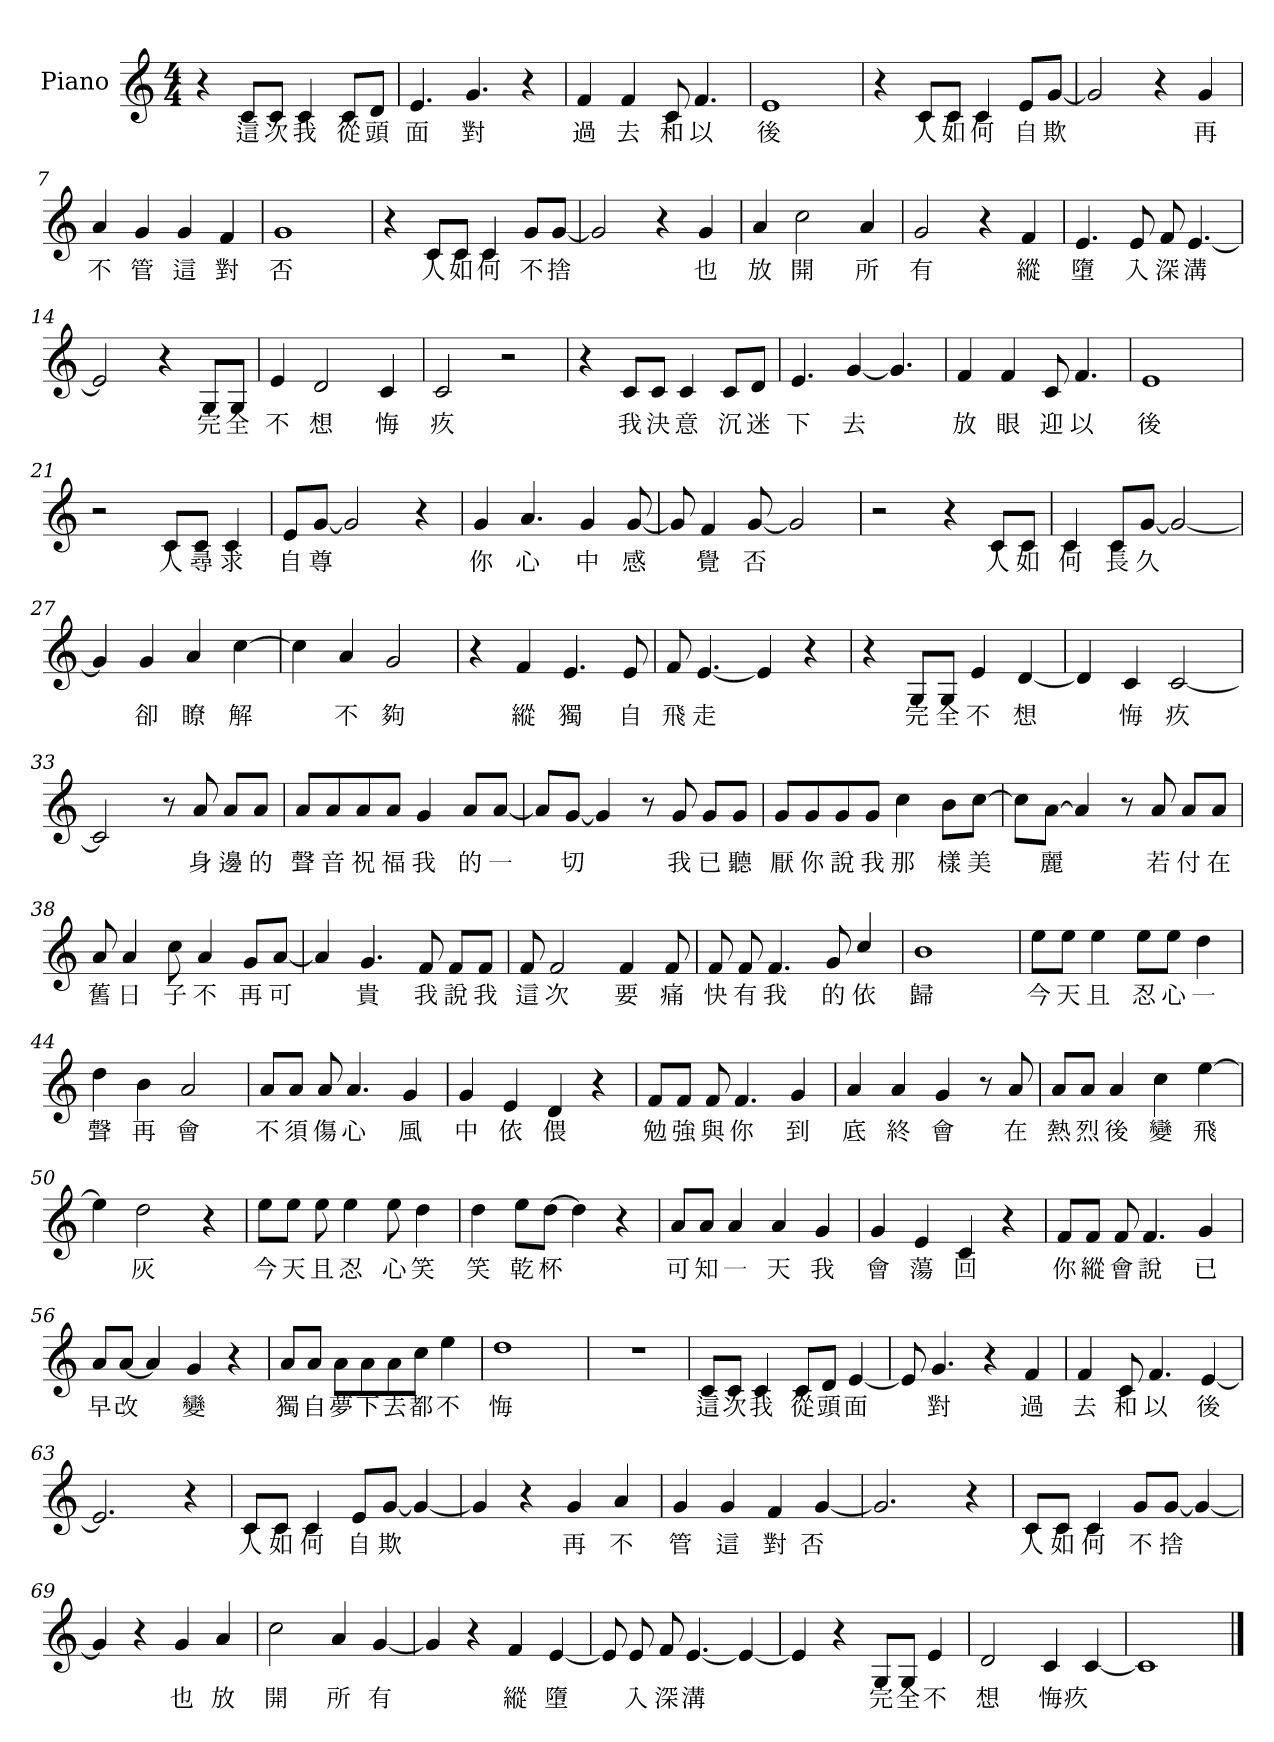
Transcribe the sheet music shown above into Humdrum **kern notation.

**kern	**text
*part1	*part1
*staff1	*staff1
*I"Piano	*
*I'Pno	*
*clefG2	*
*k[]	*
*M4/4	*
=1	=1
4r	.
8c/L	這
8c/J	次
4c/	我
8c/L	從
8d/J	頭
=2	=2
4.e/	面
4.g/	對
4r	.
=3	=3
4f/	過
4f/	去
8c/	和
4.f/	以
=4	=4
1e	後
=5	=5
4r	.
8c/L	人
8c/J	如
4c/	何
8e/L	自
[8g/J	欺
=6	=6
2g/]	.
4r	.
4g/	再
!!LO:LB:g=z
=7	=7
4a/	不
4g/	管
4g/	這
4f/	對
=8	=8
1g	否
=9	=9
4r	.
8c/L	人
8c/J	如
4c/	何
8g/L	不
[8g/J	捨
=10	=10
2g/]	.
4r	.
4g/	也
=11	=11
4a/	放
2cc\	開
4a/	所
=12	=12
2g/	有
4r	.
4f/	縱
=13	=13
4.e/	墮
8e/	入
8f/	深
[4.e/	溝
!!LO:LB:g=z
=14	=14
2e/]	.
4r	.
8G/L	完
8G/J	全
=15	=15
4e/	不
2d/	想
4c/	悔
=16	=16
2c/	疚
2r	.
=17	=17
4r	.
8c/L	我
8c/J	決
4c/	意
8c/L	沉
8d/J	迷
=18	=18
4.e/	下
[4g/	去
4.g/]	.
=19	=19
4f/	放
4f/	眼
8c/	迎
4.f/	以
=20	=20
1e	後
!!LO:LB:g=z
=21	=21
2r	.
8c/L	人
8c/J	尋
4c/	求
=22	=22
8e/L	自
[8g/J	尊
2g/]	.
4r	.
=23	=23
4g/	你
4.a/	心
4g/	中
[8g/	感
=24	=24
8g/]	.
4f/	覺
[8g/	否
2g/]	.
=25	=25
2r	.
4r	.
8c/L	人
8c/J	如
=26	=26
4c/	何
8c/L	長
[8g/J	久
2g/_	.
=27	=27
4g/]	.
4g/	卻
4a/	瞭
[4cc\	解
!!LO:LB:g=z
=28	=28
4cc\]	.
4a/	不
2g/	夠
=29	=29
4r	.
4f/	縱
4.e/	獨
8e/	自
=30	=30
8f/	飛
[4.e/	走
4e/]	.
4r	.
=31	=31
4r	.
8G/L	完
8G/J	全
4e/	不
[4d/	想
=32	=32
4d/]	.
4c/	悔
[2c/	疚
=33	=33
2c/]	.
8r	.
8a/	身
8a/L	邊
8a/J	的
!!LO:LB:g=z
=34	=34
8a/L	聲
8a/	音
8a/	祝
8a/J	福
4g/	我
8a/L	的
[8a/J	一
=35	=35
8a/L]	.
[8g/J	切
4g/]	.
8r	.
8g/	我
8g/L	已
8g/J	聽
=36	=36
8g/L	厭
8g/	你
8g/	說
8g/J	我
4cc\	那
8b\L	樣
[8cc\J	美
=37	=37
8cc\L]	.
[8a\J	麗
4a/]	.
8r	.
8a/	若
8a/L	付
8a/J	在
=38	=38
8a/	舊
4a/	日
8cc\	子
4a/	不
8g/L	再
[8a/J	可
!!LO:LB:g=z
=39	=39
4a/]	.
4.g/	貴
8f/	我
8f/L	說
8f/J	我
=40	=40
8f/	這
2f/	次
4f/	要
8f/	痛
=41	=41
8f/	快
8f/	有
4.f/	我
8g/	的
4cc/	依
=42	=42
1b	歸
=43	=43
8ee\L	今
8ee\J	天
4ee\	且
8ee\L	忍
8ee\J	心
4dd\	一
=44	=44
4dd\	聲
4b\	再
2a/	會
!!LO:LB:g=z
=45	=45
8a/L	不
8a/J	須
8a/	傷
4.a/	心
4g/	風
=46	=46
4g/	中
4e/	依
4d/	偎
4r	.
=47	=47
8f/L	勉
8f/J	強
8f/	與
4.f/	你
4g/	到
=48	=48
4a/	底
4a/	終
4g/	會
8r	.
8a/	在
=49	=49
8a/L	熱
8a/J	烈
4a/	後
4cc\	變
[4ee\	飛
=50	=50
4ee\]	.
2dd\	灰
4r	.
!!LO:LB:g=z
=51	=51
8ee\L	今
8ee\J	天
8ee\	且
4ee\	忍
8ee\	心
4dd\	笑
=52	=52
4dd\	笑
8ee\L	乾
[8dd\J	杯
4dd\]	.
4r	.
=53	=53
8a/L	可
8a/J	知
4a/	一
4a/	天
4g/	我
=54	=54
4g/	會
4e/	蕩
4c/	回
4r	.
=55	=55
8f/L	你
8f/J	縱
8f/	會
4.f/	說
4g/	已
=56	=56
8a/L	早
[8a/J	改
4a/]	.
4g/	變
4r	.
!!LO:LB:g=z
=57	=57
8a/L	獨
8a/J	自
8a\L	夢
8a\	下
8a\	去
8cc\J	都
4ee\	不
=58	=58
1dd	悔
=59	=59
1r	.
=60	=60
8c/L	這
8c/J	次
4c/	我
8c/L	從
8d/J	頭
[4e/	面
=61	=61
8e/]	.
4.g/	對
4r	.
4f/	過
=62	=62
4f/	去
8c/	和
4.f/	以
[4e/	後
=63	=63
2.e/]	.
4r	.
!!LO:PB:g=z
=64	=64
8c/L	人
8c/J	如
4c/	何
8e/L	自
[8g/J	欺
4g/_	.
=65	=65
4g/]	.
4r	.
4g/	再
4a/	不
=66	=66
4g/	管
4g/	這
4f/	對
[4g/	否
=67	=67
2.g/]	.
4r	.
=68	=68
8c/L	人
8c/J	如
4c/	何
8g/L	不
[8g/J	捨
4g/_	.
=69	=69
4g/]	.
4r	.
4g/	也
4a/	放
!!LO:LB:g=z
=70	=70
2cc\	開
4a/	所
[4g/	有
=71	=71
4g/]	.
4r	.
4f/	縱
[4e/	墮
=72	=72
8e/]	.
8e/	入
8f/	深
[4.e/	溝
4e/_	.
=73	=73
4e/]	.
4r	.
8G/L	完
8G/J	全
4e/	不
=74	=74
2d/	想
4c/	悔
[4c/	疚
=75	=75
1c]	.
==	==
*-	*-
